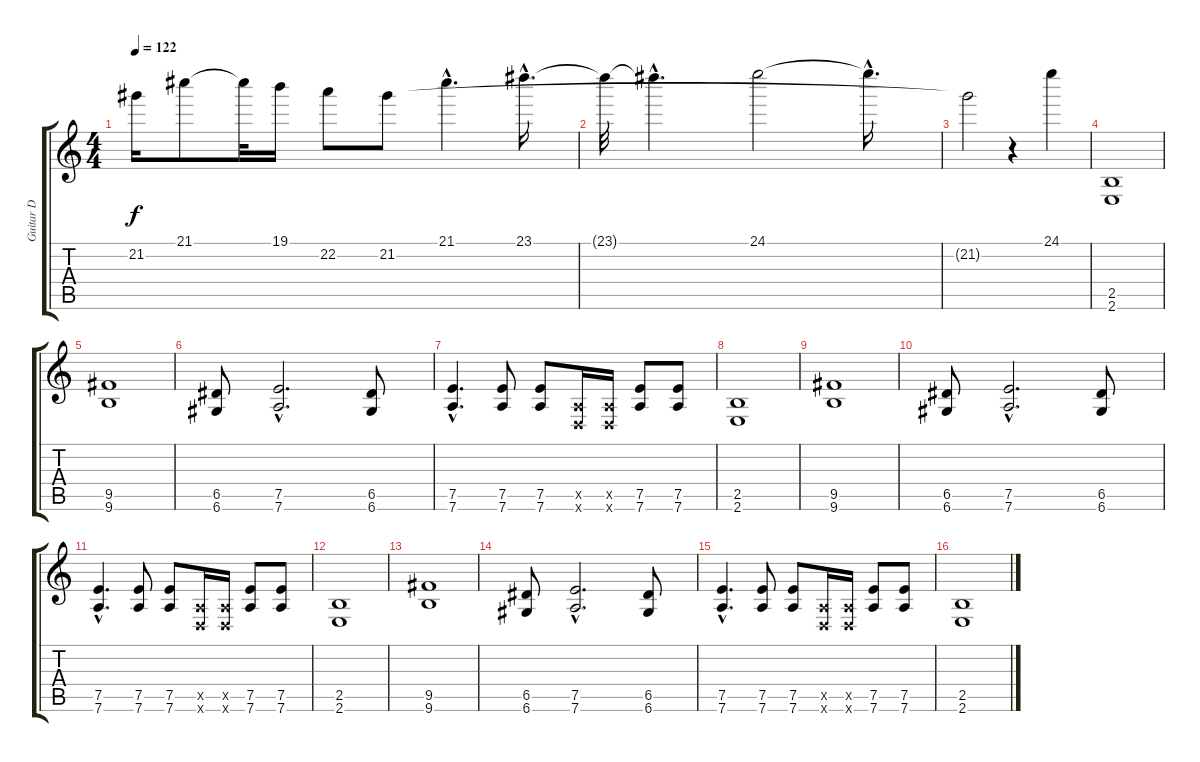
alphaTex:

\track ("Guitar D" "Guitar D") {instrument distortionguitar}
\staff {score tabs}
\tuning (E4 B3 G3 D3 A2 D2) {hide}
\ts (4 4)
\tempo 122
\clef g2
\ks c
21.2{t}.16{dy f} 21.1.8 21.1{t}.32 19.1.16 22.2.8 21.2.8 21.1{hac}.4{d} 23.1{hac}.16{d} |
23.1{t}.32 23.1{hac t}.4{d} 24.1.2 24.1{hac t}.16{d} |
21.2{t}.2 r.4 24.1.4 |
(2.5 2.6).1 |
(9.5 9.6).1 |
(6.5 6.6).8 (7.5{hac} 7.6{hac}).2{d} (6.5 6.6).8 |
(7.5{hac} 7.6{hac}).4{d} (7.5 7.6).8 (7.5 7.6).8 (0.5{x} 0.6{x}).16 (0.5{x} 0.6{x}).16 (7.5 7.6).8 (7.5 7.6).8 |
(2.5 2.6).1 |
(9.5 9.6).1 |
(6.5 6.6).8 (7.5{hac} 7.6{hac}).2{d} (6.5 6.6).8 |
(7.5{hac} 7.6{hac}).4{d} (7.5 7.6).8 (7.5 7.6).8 (0.5{x} 0.6{x}).16 (0.5{x} 0.6{x}).16 (7.5 7.6).8 (7.5 7.6).8 |
(2.5 2.6).1 |
(9.5 9.6).1 |
(6.5 6.6).8 (7.5{hac} 7.6{hac}).2{d} (6.5 6.6).8 |
(7.5{hac} 7.6{hac}).4{d} (7.5 7.6).8 (7.5 7.6).8 (0.5{x} 0.6{x}).16 (0.5{x} 0.6{x}).16 (7.5 7.6).8 (7.5 7.6).8 |
(2.5 2.6).1
